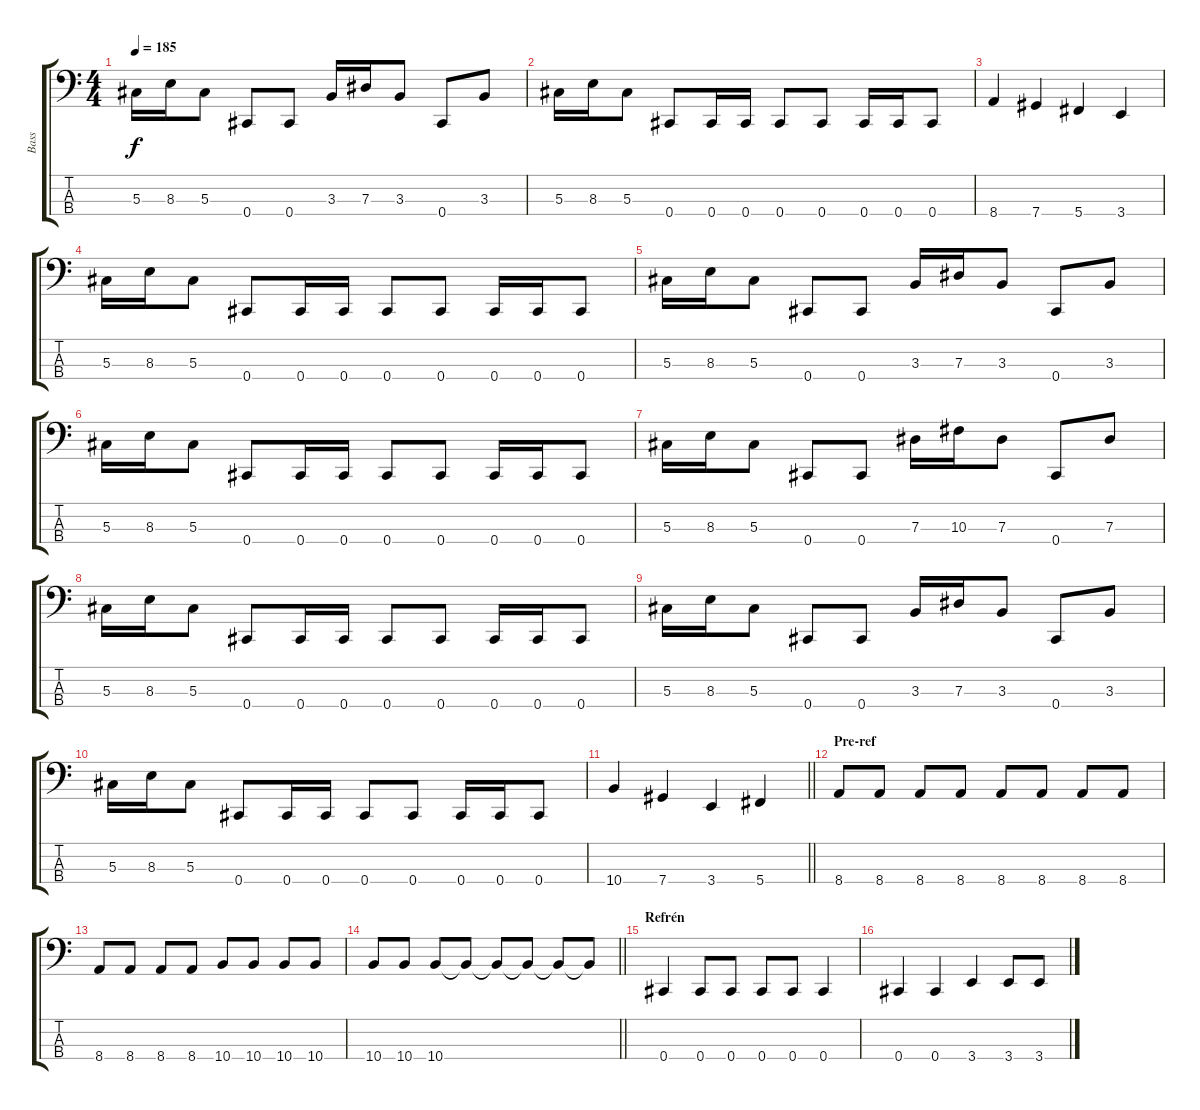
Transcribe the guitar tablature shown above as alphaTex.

\track ("Bass" "Bass") {instrument electricbassfinger}
\staff {score tabs}
\tuning (Bb2 Gb2 Ab1 Db1) {hide}
\ts (4 4)
\tempo 185
\clef f4
\ks c
5.3.16{dy f} 8.3.16 5.3.8 0.4.8 0.4.8 3.3.16 7.3.16 3.3.8 0.4.8 3.3.8 |
5.3.16 8.3.16 5.3.8 0.4.8 0.4.16 0.4.16 0.4.8 0.4.8 0.4.16 0.4.16 0.4.8 |
8.4.4 7.4.4 5.4.4 3.4.4 |
5.3.16 8.3.16 5.3.8 0.4.8 0.4.16 0.4.16 0.4.8 0.4.8 0.4.16 0.4.16 0.4.8 |
5.3.16 8.3.16 5.3.8 0.4.8 0.4.8 3.3.16 7.3.16 3.3.8 0.4.8 3.3.8 |
5.3.16 8.3.16 5.3.8 0.4.8 0.4.16 0.4.16 0.4.8 0.4.8 0.4.16 0.4.16 0.4.8 |
5.3.16 8.3.16 5.3.8 0.4.8 0.4.8 7.3.16 10.3.16 7.3.8 0.4.8 7.3.8 |
5.3.16 8.3.16 5.3.8 0.4.8 0.4.16 0.4.16 0.4.8 0.4.8 0.4.16 0.4.16 0.4.8 |
5.3.16 8.3.16 5.3.8 0.4.8 0.4.8 3.3.16 7.3.16 3.3.8 0.4.8 3.3.8 |
5.3.16 8.3.16 5.3.8 0.4.8 0.4.16 0.4.16 0.4.8 0.4.8 0.4.16 0.4.16 0.4.8 |
\barLineRight lightlight
10.4.4 7.4.4 3.4.4 5.4.4 |
\section ("" "Pre-ref")
8.4.8 8.4.8 8.4.8 8.4.8 8.4.8 8.4.8 8.4.8 8.4.8 |
8.4.8 8.4.8 8.4.8 8.4.8 10.4.8 10.4.8 10.4.8 10.4.8 |
\barLineRight lightlight
10.4.8 10.4.8 10.4.8 10.4{t}.8 10.4{t}.8 10.4{t}.8 10.4{t}.8 10.4{t}.8 |
\section ("" "Refrén")
0.4.4 0.4.8 0.4.8 0.4.8 0.4.8 0.4.4 |
0.4.4 0.4.4 3.4.4 3.4.8 3.4.8
